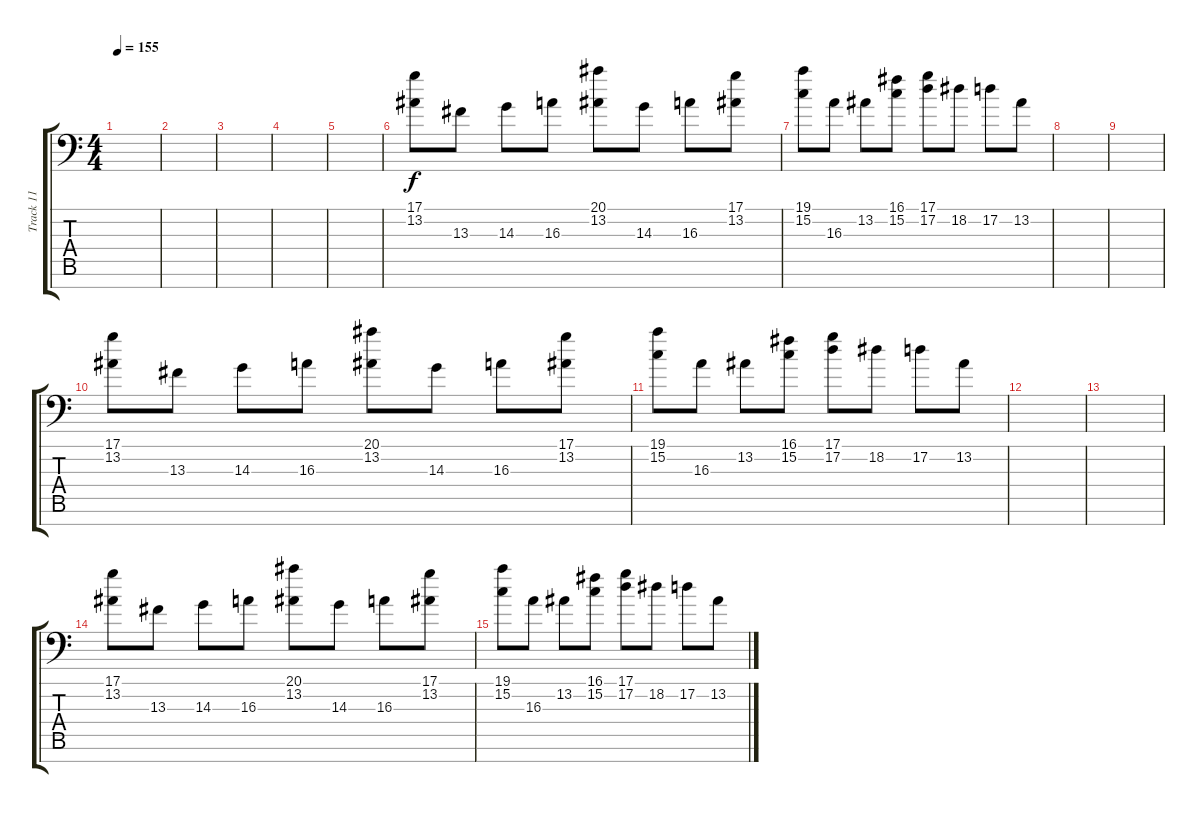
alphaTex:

\track ("Track 11" "Track 11") {instrument pad1newage}
\staff {score tabs}
\tuning (D4 A3 F3 C3 G2 D2 G1) {hide}
\ts (4 4)
\tempo 155
\clef f4
\ks c
|
|
|
|
|
(17.1 13.2).8 13.3.8 14.3.8 16.3.8 (20.1 13.2).8 14.3.8 16.3.8 (17.1 13.2).8 |
(19.1 15.2).8 16.3.8 13.2.8 (16.1 15.2).8 (17.1 17.2).8 18.2.8 17.2.8 13.2.8 |
|
|
(17.1 13.2).8 13.3.8 14.3.8 16.3.8 (20.1 13.2).8 14.3.8 16.3.8 (17.1 13.2).8 |
(19.1 15.2).8 16.3.8 13.2.8 (16.1 15.2).8 (17.1 17.2).8 18.2.8 17.2.8 13.2.8 |
|
|
(17.1 13.2).8 13.3.8 14.3.8 16.3.8 (20.1 13.2).8 14.3.8 16.3.8 (17.1 13.2).8 |
(19.1 15.2).8 16.3.8 13.2.8 (16.1 15.2).8 (17.1 17.2).8 18.2.8 17.2.8 13.2.8
